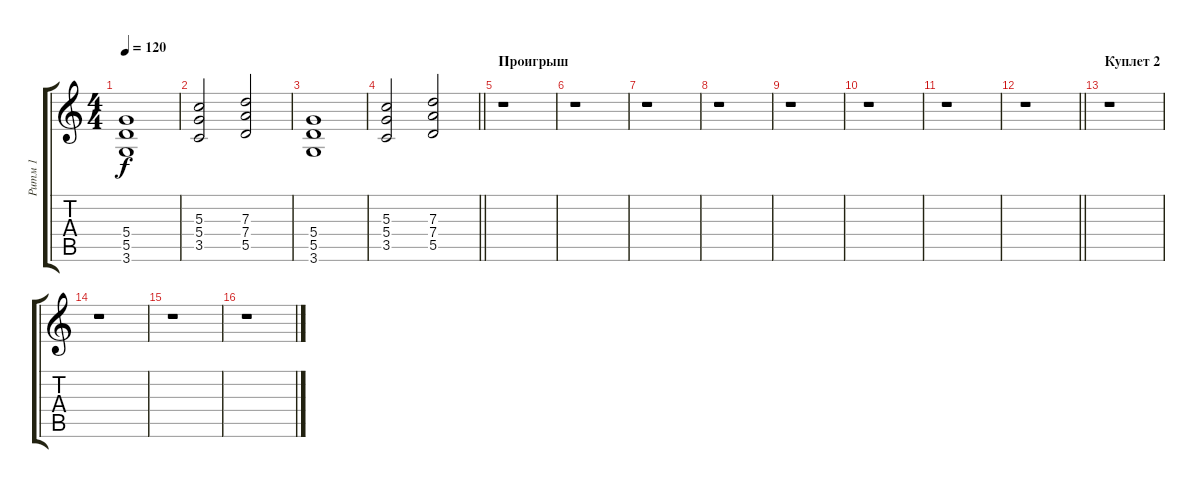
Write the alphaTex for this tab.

\track ("Ритм 1" "Ритм 1") {instrument distortionguitar}
\staff {score tabs}
\tuning (E4 B3 G3 D3 A2 E2) {hide}
\ts (4 4)
\tempo 120
\clef g2
\ks c
(5.4 5.5 3.6).1{dy f} |
(5.3 5.4 3.5).2 (7.3 7.4 5.5).2 |
(5.4 5.5 3.6).1 |
\barLineRight lightlight
(5.3 5.4 3.5).2 (7.3 7.4 5.5).2 |
\section ("" "Проигрыш")
r.1 |
r.1 |
r.1 |
r.1 |
r.1 |
r.1 |
r.1 |
\barLineRight lightlight
r.1 |
\section ("" "Куплет 2")
r.1 |
r.1 |
r.1 |
r.1
